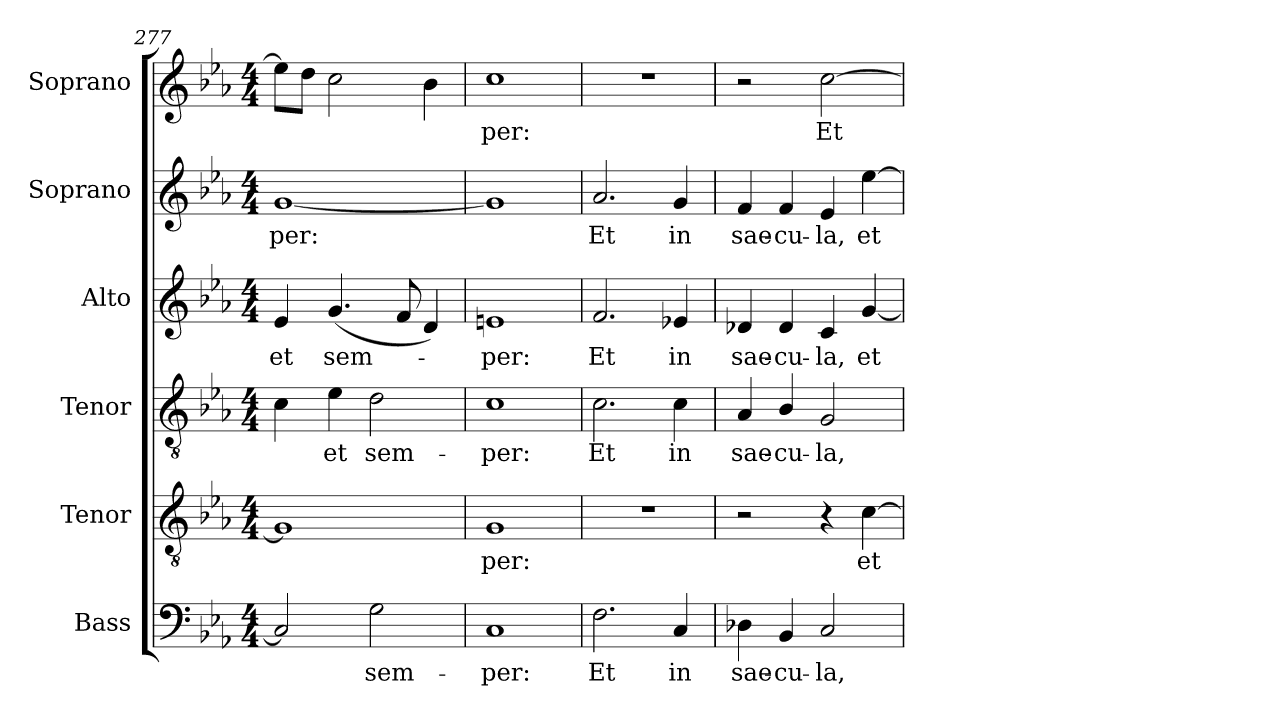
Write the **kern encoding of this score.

**kern	**text	**kern	**text	**kern	**text	**kern	**text	**kern	**text	**kern	**text
*part6	*part6	*part5	*part5	*part4	*part4	*part3	*part3	*part2	*part2	*part1	*part1
*staff6	*staff6	*staff5	*staff5	*staff4	*staff4	*staff3	*staff3	*staff2	*staff2	*staff1	*staff1
*I"Bass	*	*I"Tenor	*	*I"Tenor	*	*I"Alto	*	*I"Soprano	*	*I"Soprano	*
*I'B	*	*I'T	*	*I'T	*	*I'A	*	*I'S	*	*I'S	*
*clefF4	*	*clefGv2	*	*clefGv2	*	*clefG2	*	*clefG2	*	*clefG2	*
*	*	*ITrd7c12	*	*ITrd7c12	*	*	*	*	*	*	*
*k[b-e-a-]	*	*k[b-e-a-]	*	*k[b-e-a-]	*	*k[b-e-a-]	*	*k[b-e-a-]	*	*k[b-e-a-]	*
*E-:	*	*E-:	*	*E-:	*	*E-:	*	*E-:	*	*E-:	*
*M4/4	*	*M4/4	*	*M4/4	*	*M4/4	*	*M4/4	*	*M4/4	*
=277	=277	=277	=277	=277	=277	=277	=277	=277	=277	=277	=277
!	!	!	!	!	!	!	!LO:LY:b:color=#000000	!	!	!	!
!	!	!	!	!	!	!	!	!	!LO:LY:b:color=#000000	!	!
2Ci/]	.	1GGi]	.	4Ci\	.	4e-i/	et	[1gi	-per:	8ee-i\L]	.
.	.	.	.	.	.	.	.	.	.	8ddi\J	.
!	!	!	!	!	!LO:LY:b:color=#000000	!	!	!	!	!	!
!	!	!	!	!	!	!	!LO:LY:b:color=#000000	!	!	!	!
.	.	.	.	4E-i\	et	(4.gi/	sem-	.	.	2cci\	.
!	!LO:LY:b:color=#000000	!	!	!	!	!	!	!	!	!	!
!	!	!	!	!	!LO:LY:b:color=#000000	!	!	!	!	!	!
2Gi\	sem-	.	.	2Di\	sem-	.	.	.	.	.	.
.	.	.	.	.	.	8fi/	.	.	.	.	.
.	.	.	.	.	.	4di/)	.	.	.	4b-i\	.
=278	=278	=278	=278	=278	=278	=278	=278	=278	=278	=278	=278
!	!LO:LY:b:color=#000000	!	!	!	!	!	!	!	!	!	!
!	!	!	!LO:LY:b:color=#000000	!	!	!	!	!	!	!	!
!	!	!	!	!	!LO:LY:b:color=#000000	!	!	!	!	!	!
!	!	!	!	!	!	!	!LO:LY:b:color=#000000	!	!	!	!
!	!	!	!	!	!	!	!	!	!	!	!LO:LY:b:color=#000000
1Ci	-per:	1GGi	-per:	1Ci	-per:	1eni	-per:	1gi]	.	1cci	-per:
=279	=279	=279	=279	=279	=279	=279	=279	=279	=279	=279	=279
!	!LO:LY:b:color=#000000	!	!	!	!	!	!	!	!	!	!
!	!	!	!	!	!LO:LY:b:color=#000000	!	!	!	!	!	!
!	!	!	!	!	!	!	!LO:LY:b:color=#000000	!	!	!	!
!	!	!	!	!	!	!	!	!	!LO:LY:b:color=#000000	!	!
2.Fi\	Et	1r	.	2.Ci\	Et	2.fi/	Et	2.a-i/	Et	1r	.
!	!LO:LY:b:color=#000000	!	!	!	!	!	!	!	!	!	!
!	!	!	!	!	!LO:LY:b:color=#000000	!	!	!	!	!	!
!	!	!	!	!	!	!	!LO:LY:b:color=#000000	!	!	!	!
!	!	!	!	!	!	!	!	!	!LO:LY:b:color=#000000	!	!
4Ci/	in	.	.	4Ci\	in	4e-Xi/	in	4gi/	in	.	.
!!LO:LB:g=z
=280	=280	=280	=280	=280	=280	=280	=280	=280	=280	=280	=280
!	!LO:LY:b:color=#000000	!	!	!	!	!	!	!	!	!	!
!	!	!	!	!	!LO:LY:b:color=#000000	!	!	!	!	!	!
!	!	!	!	!	!	!	!LO:LY:b:color=#000000	!	!	!	!
!	!	!	!	!	!	!	!	!	!LO:LY:b:color=#000000	!	!
4D-Xi\	sae-	2r	.	4AA-i/	sae-	4d-Xi/	sae-	4fi/	sae-	2r	.
!	!LO:LY:b:color=#000000	!	!	!	!	!	!	!	!	!	!
!	!	!	!	!	!LO:LY:b:color=#000000	!	!	!	!	!	!
!	!	!	!	!	!	!	!LO:LY:b:color=#000000	!	!	!	!
!	!	!	!	!	!	!	!	!	!LO:LY:b:color=#000000	!	!
4BB-i/	-cu-	.	.	4BB-i/	-cu-	4d-i/	-cu-	4fi/	-cu-	.	.
!	!LO:LY:b:color=#000000	!	!	!	!	!	!	!	!	!	!
!	!	!	!	!	!LO:LY:b:color=#000000	!	!	!	!	!	!
!	!	!	!	!	!	!	!LO:LY:b:color=#000000	!	!	!	!
!	!	!	!	!	!	!	!	!	!LO:LY:b:color=#000000	!	!
!	!	!	!	!	!	!	!	!	!	!	!LO:LY:b:color=#000000
2Ci/	-la,	4r	.	2GGi/	-la,	4ci/	-la,	4e-i/	-la,	[2cci\	Et
!	!	!	!LO:LY:b:color=#000000	!	!	!	!	!	!	!	!
!	!	!	!	!	!	!	!LO:LY:b:color=#000000	!	!	!	!
!	!	!	!	!	!	!	!	!	!LO:LY:b:color=#000000	!	!
.	.	[4Ci\	et	.	.	[4gi/	et	[4ee-i\	et	.	.
=	=	=	=	=	=	=	=	=	=	=	=
*-	*-	*-	*-	*-	*-	*-	*-	*-	*-	*-	*-
